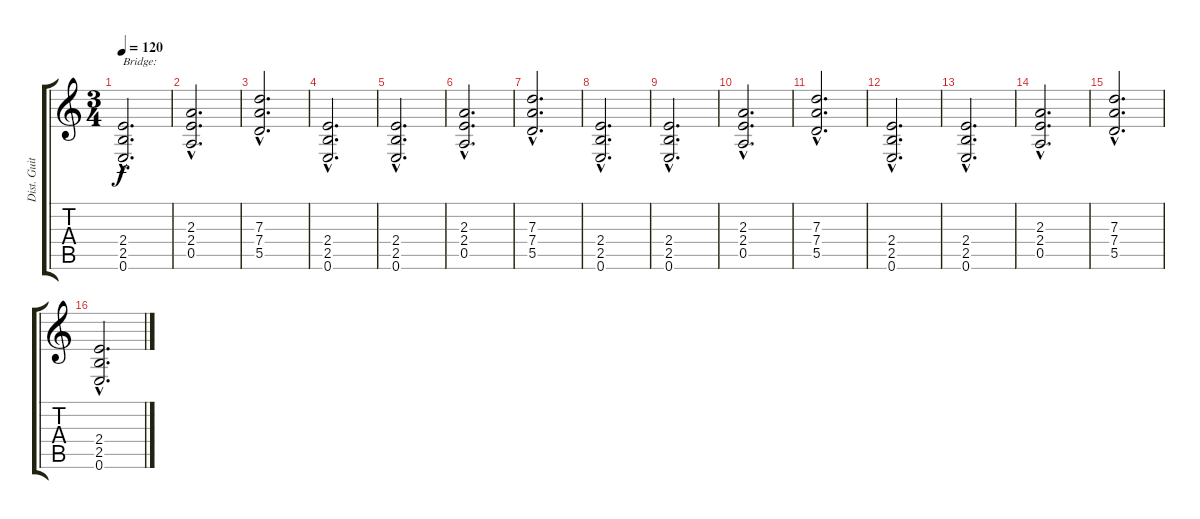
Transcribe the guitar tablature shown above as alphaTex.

\track ("Dist. Guitar 2" "Dist. Guit") {instrument distortionguitar}
\staff {score tabs}
\tuning (E4 B3 G3 D3 A2 E2) {hide}
\ts (3 4)
\tempo 120
\clef g2
\ks c
(2.4{hac} 2.5{hac} 0.6{hac}).2{d txt "Bridge:" dy f} |
(2.3{hac} 2.4{hac} 0.5{hac}).2{d} |
(7.3{hac} 7.4{hac} 5.5{hac}).2{d} |
(2.4{hac} 2.5{hac} 0.6{hac}).2{d} |
(2.4{hac} 2.5{hac} 0.6{hac}).2{d} |
(2.3{hac} 2.4{hac} 0.5{hac}).2{d} |
(7.3{hac} 7.4{hac} 5.5{hac}).2{d} |
(2.4{hac} 2.5{hac} 0.6{hac}).2{d} |
(2.4{hac} 2.5{hac} 0.6{hac}).2{d} |
(2.3{hac} 2.4{hac} 0.5{hac}).2{d} |
(7.3{hac} 7.4{hac} 5.5{hac}).2{d} |
(2.4{hac} 2.5{hac} 0.6{hac}).2{d} |
(2.4{hac} 2.5{hac} 0.6{hac}).2{d} |
(2.3{hac} 2.4{hac} 0.5{hac}).2{d} |
(7.3{hac} 7.4{hac} 5.5{hac}).2{d} |
(2.4{hac} 2.5{hac} 0.6{hac}).2{d}
